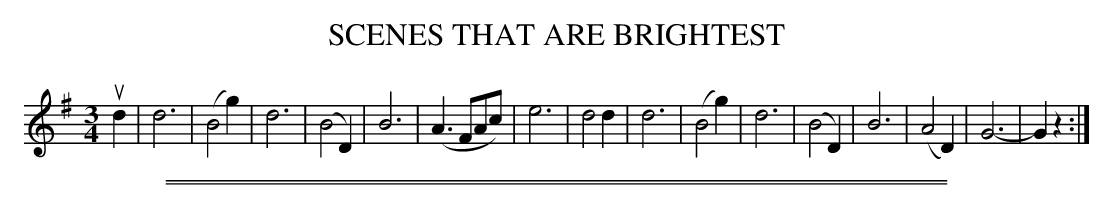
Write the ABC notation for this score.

X:1
T: SCENES THAT ARE BRIGHTEST
M: 3/4
L: 1/4
K: G
ud |\
d3 | (B2g) | d3 | (B2D) |\
B3 | (A>FA/c/) | e3 | d2d |\
d3 | (B2g) | d3 | (B2D) |\
B3 | (A2D) | G3- | Gz :|
